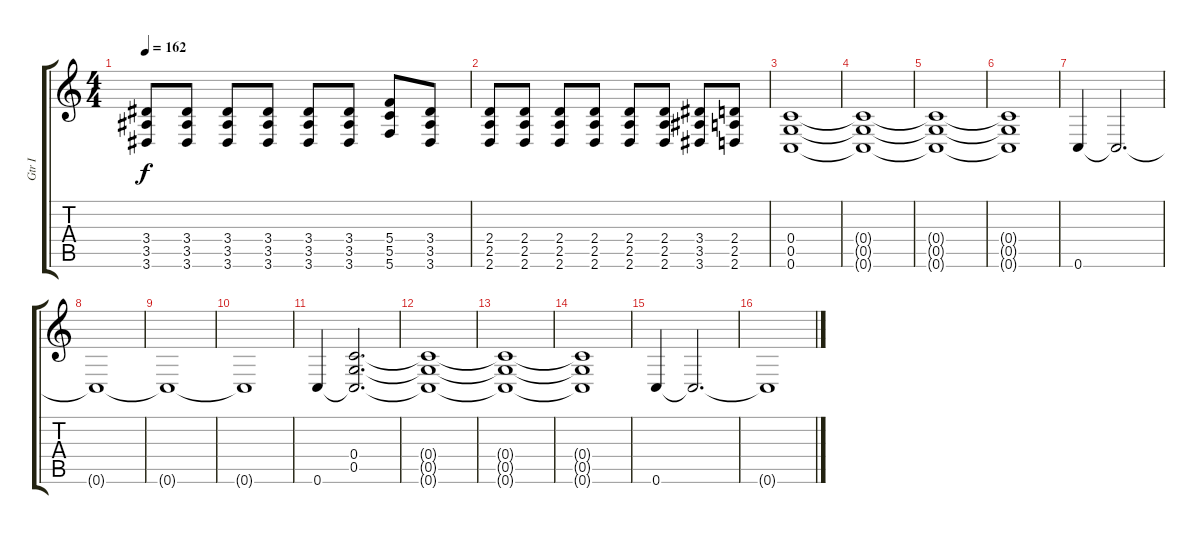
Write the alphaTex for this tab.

\track ("Gtr I" "Gtr I") {instrument overdrivenguitar}
\staff {score tabs}
\tuning (D4 A3 F3 C3 G2 C2) {hide}
\ts (4 4)
\tempo 162
\clef g2
\ks c
(3.4 3.5 3.6).8{dy f} (3.4 3.5 3.6).8 (3.4 3.5 3.6).8 (3.4 3.5 3.6).8 (3.4 3.5 3.6).8 (3.4 3.5 3.6).8 (5.4 5.5 5.6).8 (3.4 3.5 3.6).8 |
(2.4 2.5 2.6).8 (2.4 2.5 2.6).8 (2.4 2.5 2.6).8 (2.4 2.5 2.6).8 (2.4 2.5 2.6).8 (2.4 2.5 2.6).8 (3.4 3.5 3.6).8 (2.4 2.5 2.6).8 |
(0.4 0.5 0.6).1{volume 0} |
(0.4{t} 0.5{t} 0.6{t}).1 |
(0.4{t} 0.5{t} 0.6{t}).1 |
(0.4{t} 0.5{t} 0.6{t}).1 |
0.6.4{volume 10} 0.6{t}.2{d volume 0} |
0.6{t}.1 |
0.6{t}.1 |
0.6{t}.1 |
0.6.4{volume 10} (0.4 0.5 0.6{t}).2{d volume 0} |
(0.4{t} 0.5{t} 0.6{t}).1 |
(0.4{t} 0.5{t} 0.6{t}).1 |
(0.4{t} 0.5{t} 0.6{t}).1 |
0.6.4{volume 10} 0.6{t}.2{d volume 0} |
0.6{t}.1
